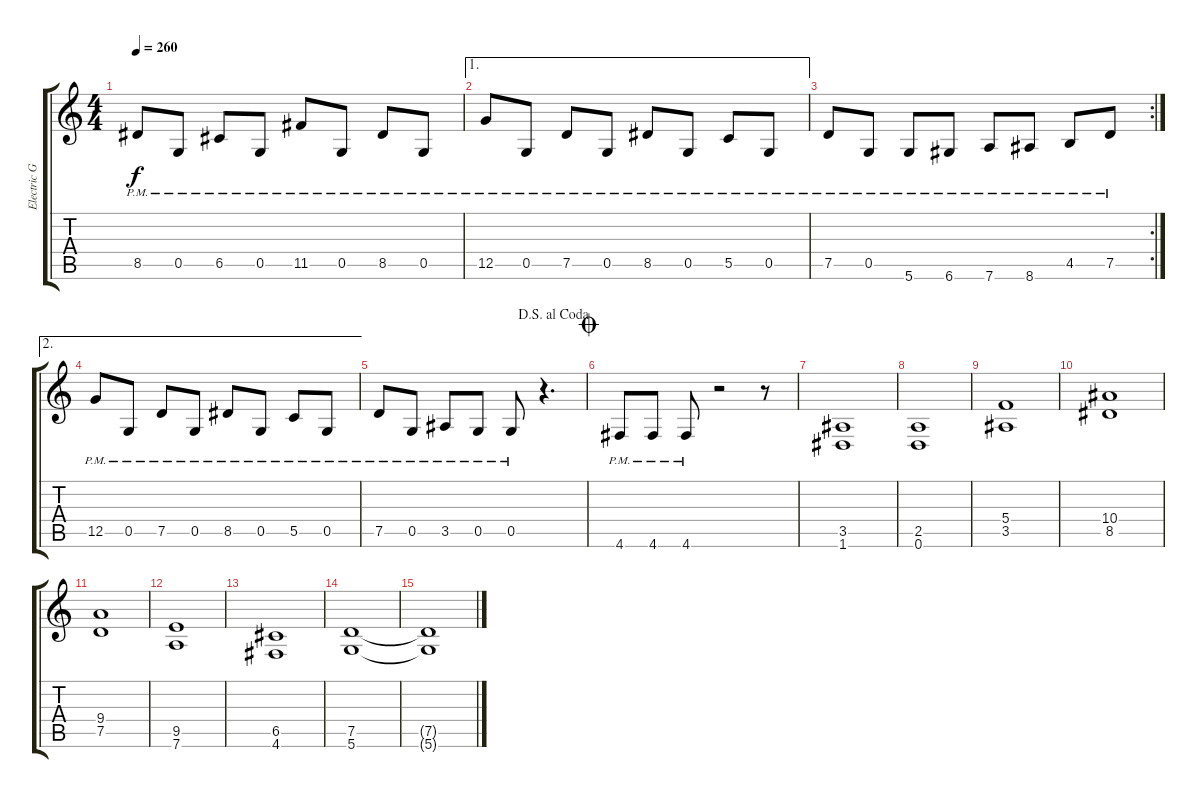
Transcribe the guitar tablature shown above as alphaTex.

\track ("Electric Guitar" "Electric G") {instrument overdrivenguitar}
\staff {score tabs}
\tuning (D4 A3 F3 C3 G2 D2) {hide}
\ts (4 4)
\tempo 260
\clef g2
\ks c
8.5{pm}.8{dy f} 0.5{pm}.8 6.5{pm}.8 0.5{pm}.8 11.5{pm}.8 0.5{pm}.8 8.5{pm}.8 0.5{pm}.8 |
\ae 1
12.5{pm}.8 0.5{pm}.8 7.5{pm}.8 0.5{pm}.8 8.5{pm}.8 0.5{pm}.8 5.5{pm}.8 0.5{pm}.8 |
\rc 2
7.5{pm}.8 0.5{pm}.8 5.6{pm}.8 6.6{pm}.8 7.6{pm}.8 8.6{pm}.8 4.5{pm}.8 7.5{pm}.8 |
\ae 2
12.5{pm}.8 0.5{pm}.8 7.5{pm}.8 0.5{pm}.8 8.5{pm}.8 0.5{pm}.8 5.5{pm}.8 0.5{pm}.8 |
\jump dalsegnoalcoda
7.5{pm}.8 0.5{pm}.8 3.5{pm}.8 0.5{pm}.8 0.5{pm}.8 r.4{d} |
\jump coda
4.6{pm}.8 4.6{pm}.8 4.6{pm}.8 r.2 r.8 |
(3.5 1.6).1 |
(2.5 0.6).1 |
(5.4 3.5).1 |
(10.4 8.5).1 |
(9.4 7.5).1 |
(9.5 7.6).1 |
(6.5 4.6).1 |
(7.5 5.6).1 |
(7.5{t} 5.6{t}).1
